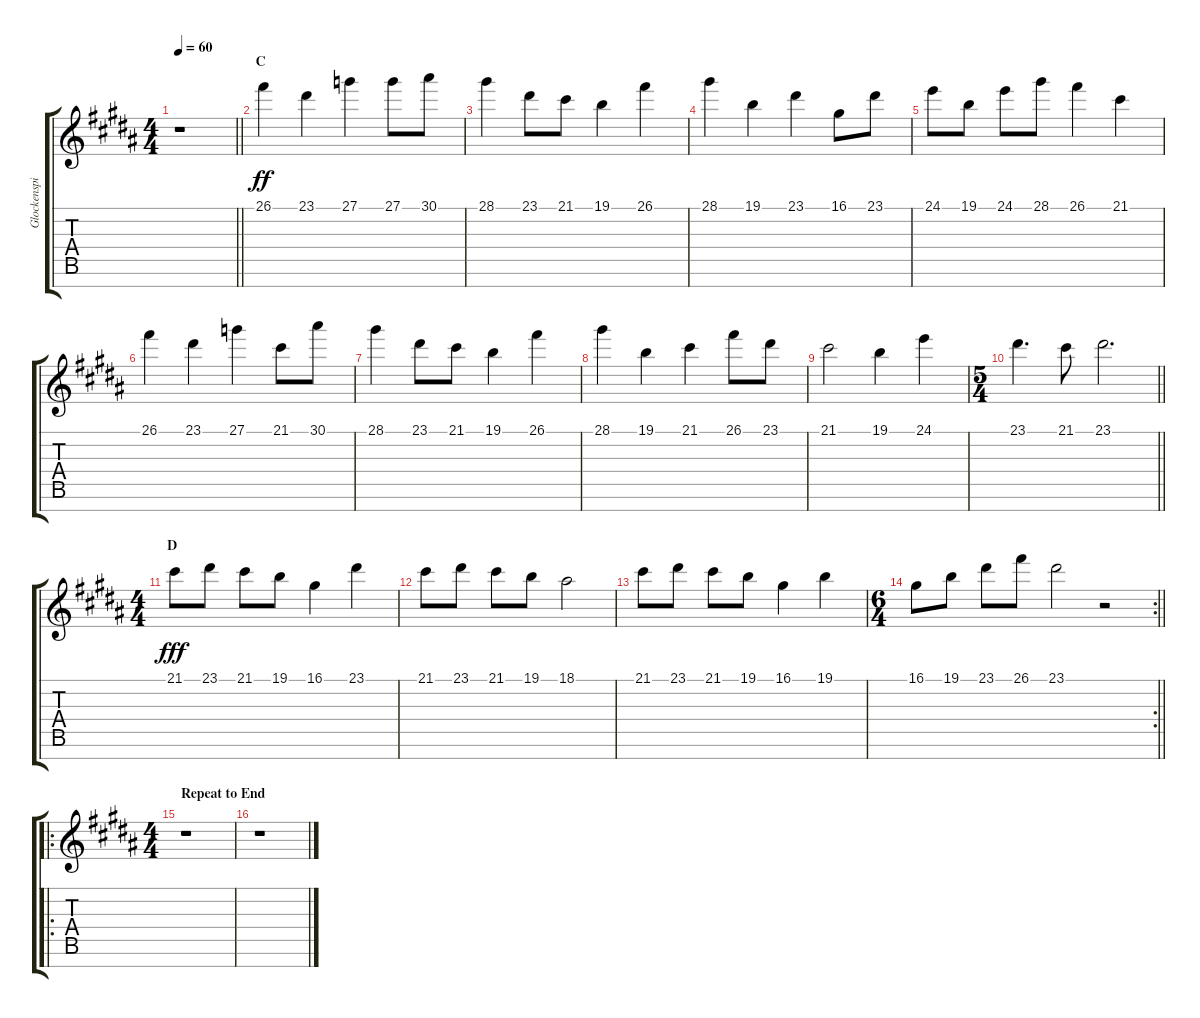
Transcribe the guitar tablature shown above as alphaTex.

\track ("Glockenspiel" "Glockenspi") {instrument glockenspiel}
\staff {score tabs}
\tuning (E4 B3 G3 D3 A2 E2 B1) {hide}
\ts (4 4)
\tempo 60
\clef g2
\barLineRight lightlight
\ks b
r.1{dy ff} |
\section ("" "C")
26.1.4 23.1.4 27.1.4 27.1.8 30.1.8 |
28.1.4 23.1.8 21.1.8 19.1.4 26.1.4 |
28.1.4 19.1.4 23.1.4 16.1.8 23.1.8 |
24.1.8 19.1.8 24.1.8 28.1.8 26.1.4 21.1.4 |
26.1.4 23.1.4 27.1.4 21.1.8 30.1.8 |
28.1.4 23.1.8 21.1.8 19.1.4 26.1.4 |
28.1.4 19.1.4 21.1.4 26.1.8 23.1.8 |
21.1.2 19.1.4 24.1.4 |
\ts (5 4)
\barLineRight lightlight
23.1.4{d} 21.1.8 23.1.2{d} |
\ts (4 4)
\section ("" "D")
21.1.8{dy fff} 23.1.8 21.1.8 19.1.8 16.1.4 23.1.4 |
21.1.8 23.1.8 21.1.8 19.1.8 18.1.2 |
21.1.8 23.1.8 21.1.8 19.1.8 16.1.4 19.1.4 |
\rc 2
\ts (6 4)
\barLineRight lightlight
16.1.8 19.1.8 23.1.8 26.1.8 23.1.2 r.2 |
\ro
\ts (4 4)
\section ("" "Repeat to End")
r.1 |
r.1
